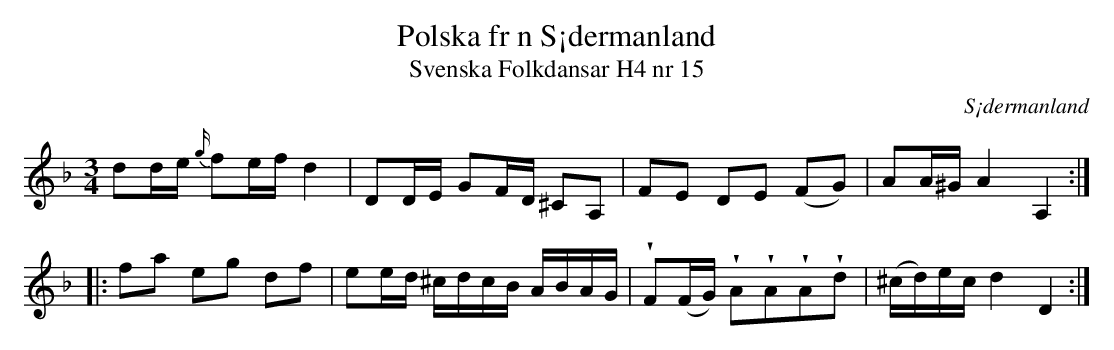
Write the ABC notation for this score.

X:1
T:Polska fr n S¡dermanland
T:Svenska Folkdansar H4 nr 15
O:S¡dermanland
M:3/4
U:w=wedge
U:t=tenuto
L:1/16
K:Dm
d2de {g/}f2ef d4 | D2DE G2FD ^C2A,2 | F2E2 D2E2 (F2G2) | A2A^G A4 A,4 ::
f2a2 e2g2 d2f2 | e2ed ^cdcB ABAG | wF2(FG) wA2wA2wA2wd2 | (^cd)ec d4 D4 :|
